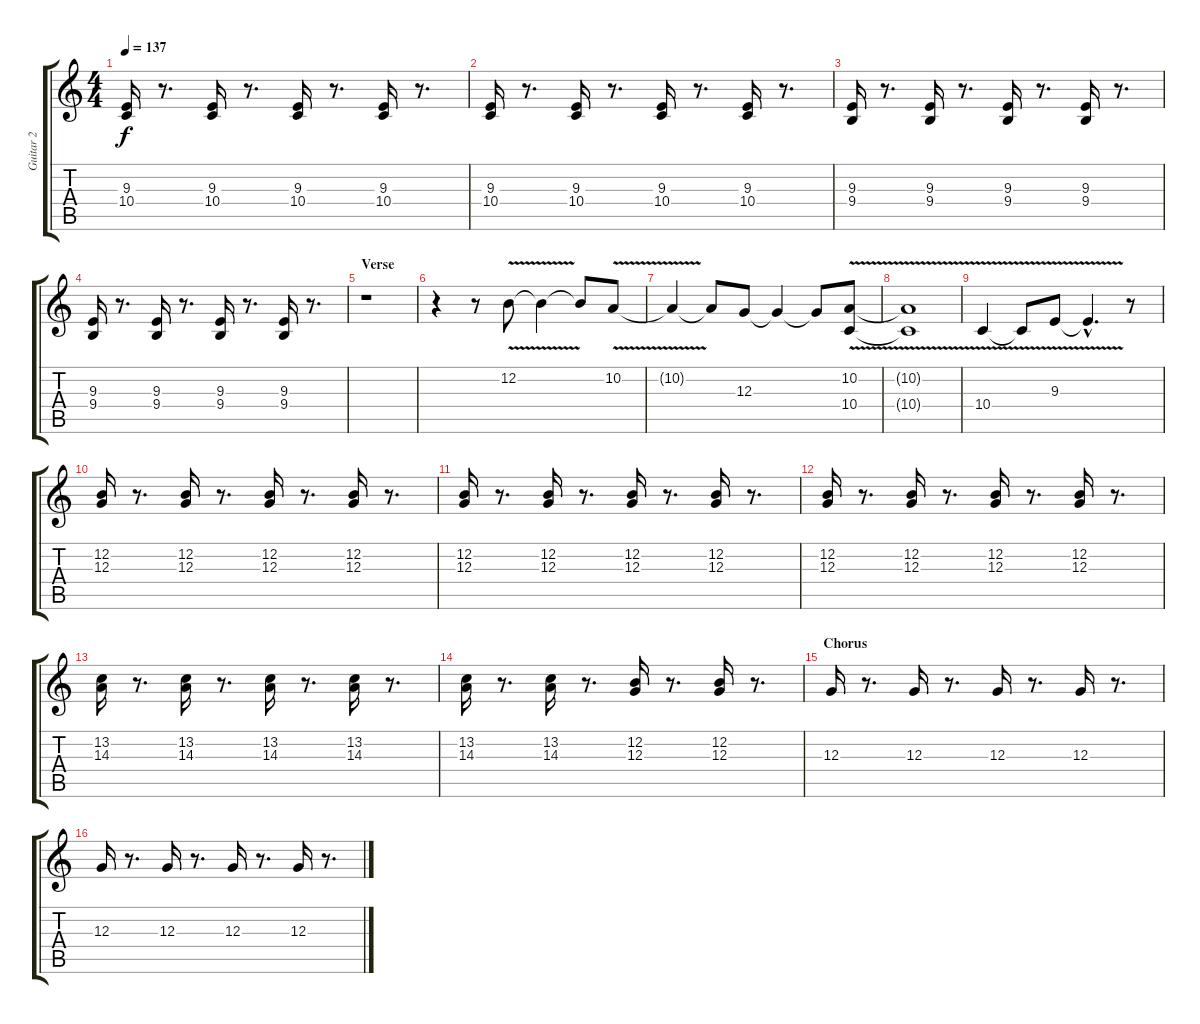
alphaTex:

\track ("Guitar 2" "Guitar 2") {instrument violin}
\staff {score tabs}
\tuning (E4 B3 G3 D3 A2 E2) {hide}
\ts (4 4)
\tempo 137
\clef g2
\ks c
(9.3 10.4).16{dy f} r.8{d} (9.3 10.4).16 r.8{d} (9.3 10.4).16 r.8{d} (9.3 10.4).16 r.8{d} |
(9.3 10.4).16 r.8{d} (9.3 10.4).16 r.8{d} (9.3 10.4).16 r.8{d} (9.3 10.4).16 r.8{d} |
(9.3 9.4).16 r.8{d} (9.3 9.4).16 r.8{d} (9.3 9.4).16 r.8{d} (9.3 9.4).16 r.8{d} |
(9.3 9.4).16 r.8{d} (9.3 9.4).16 r.8{d} (9.3 9.4).16 r.8{d} (9.3 9.4).16 r.8{d} |
\section ("" "Verse")
r.1 |
r.4 r.8 12.2{v}.8 12.2{t}.4 12.2{t}.8 10.2{v}.8 |
10.2{t}.4 10.2{t}.8 12.3.8 12.3{t}.4 12.3{t}.8 (10.2{v} 10.4{v}).8 |
(10.2{t} 10.4{t}).1 |
10.4{v}.4 10.4{t}.8 9.3{v}.8 9.3{hac t}.4{d} r.8 |
(12.2 12.3).16 r.8{d} (12.2 12.3).16 r.8{d} (12.2 12.3).16 r.8{d} (12.2 12.3).16 r.8{d} |
(12.2 12.3).16 r.8{d} (12.2 12.3).16 r.8{d} (12.2 12.3).16 r.8{d} (12.2 12.3).16 r.8{d} |
(12.2 12.3).16 r.8{d} (12.2 12.3).16 r.8{d} (12.2 12.3).16 r.8{d} (12.2 12.3).16 r.8{d} |
(13.2 14.3).16 r.8{d} (13.2 14.3).16 r.8{d} (13.2 14.3).16 r.8{d} (13.2 14.3).16 r.8{d} |
(13.2 14.3).16 r.8{d} (13.2 14.3).16 r.8{d} (12.2 12.3).16 r.8{d} (12.2 12.3).16 r.8{d} |
\section ("" "Chorus")
12.3.16 r.8{d} 12.3.16 r.8{d} 12.3.16 r.8{d} 12.3.16 r.8{d} |
12.3.16 r.8{d} 12.3.16 r.8{d} 12.3.16 r.8{d} 12.3.16 r.8{d}
